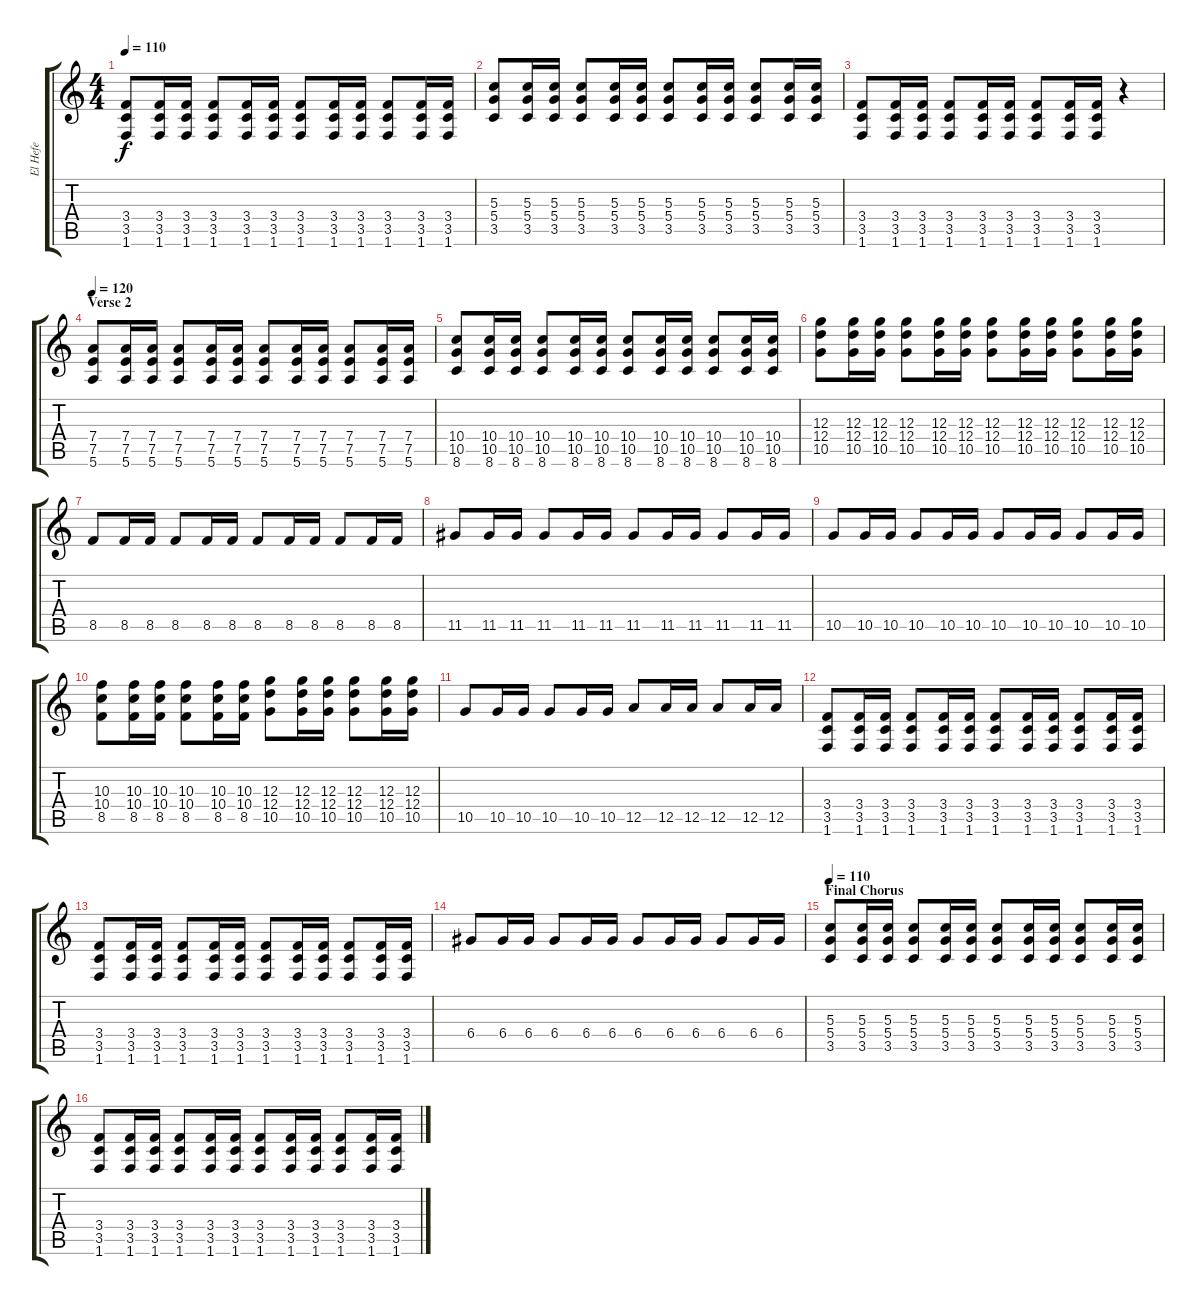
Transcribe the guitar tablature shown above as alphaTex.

\track ("El Hefe" "El Hefe") {instrument overdrivenguitar}
\staff {score tabs}
\tuning (E4 B3 G3 D3 A2 E2) {hide}
\ts (4 4)
\tempo 110
\clef g2
\ks c
(3.4 3.5 1.6).8{dy f} (3.4 3.5 1.6).16 (3.4 3.5 1.6).16 (3.4 3.5 1.6).8 (3.4 3.5 1.6).16 (3.4 3.5 1.6).16 (3.4 3.5 1.6).8 (3.4 3.5 1.6).16 (3.4 3.5 1.6).16 (3.4 3.5 1.6).8 (3.4 3.5 1.6).16 (3.4 3.5 1.6).16 |
(5.3 5.4 3.5).8 (5.3 5.4 3.5).16 (5.3 5.4 3.5).16 (5.3 5.4 3.5).8 (5.3 5.4 3.5).16 (5.3 5.4 3.5).16 (5.3 5.4 3.5).8 (5.3 5.4 3.5).16 (5.3 5.4 3.5).16 (5.3 5.4 3.5).8 (5.3 5.4 3.5).16 (5.3 5.4 3.5).16 |
(3.4 3.5 1.6).8 (3.4 3.5 1.6).16 (3.4 3.5 1.6).16 (3.4 3.5 1.6).8 (3.4 3.5 1.6).16 (3.4 3.5 1.6).16 (3.4 3.5 1.6).8 (3.4 3.5 1.6).16 (3.4 3.5 1.6).16 r.4 |
\section ("" "Verse 2")
\tempo 120
(7.4 7.5 5.6).8 (7.4 7.5 5.6).16 (7.4 7.5 5.6).16 (7.4 7.5 5.6).8 (7.4 7.5 5.6).16 (7.4 7.5 5.6).16 (7.4 7.5 5.6).8 (7.4 7.5 5.6).16 (7.4 7.5 5.6).16 (7.4 7.5 5.6).8 (7.4 7.5 5.6).16 (7.4 7.5 5.6).16 |
(10.4 10.5 8.6).8 (10.4 10.5 8.6).16 (10.4 10.5 8.6).16 (10.4 10.5 8.6).8 (10.4 10.5 8.6).16 (10.4 10.5 8.6).16 (10.4 10.5 8.6).8 (10.4 10.5 8.6).16 (10.4 10.5 8.6).16 (10.4 10.5 8.6).8 (10.4 10.5 8.6).16 (10.4 10.5 8.6).16 |
(12.3 12.4 10.5).8 (12.3 12.4 10.5).16 (12.3 12.4 10.5).16 (12.3 12.4 10.5).8 (12.3 12.4 10.5).16 (12.3 12.4 10.5).16 (12.3 12.4 10.5).8 (12.3 12.4 10.5).16 (12.3 12.4 10.5).16 (12.3 12.4 10.5).8 (12.3 12.4 10.5).16 (12.3 12.4 10.5).16 |
8.5.8 8.5.16 8.5.16 8.5.8 8.5.16 8.5.16 8.5.8 8.5.16 8.5.16 8.5.8 8.5.16 8.5.16 |
11.5.8 11.5.16 11.5.16 11.5.8 11.5.16 11.5.16 11.5.8 11.5.16 11.5.16 11.5.8 11.5.16 11.5.16 |
10.5.8 10.5.16 10.5.16 10.5.8 10.5.16 10.5.16 10.5.8 10.5.16 10.5.16 10.5.8 10.5.16 10.5.16 |
(10.3 10.4 8.5).8 (10.3 10.4 8.5).16 (10.3 10.4 8.5).16 (10.3 10.4 8.5).8 (10.3 10.4 8.5).16 (10.3 10.4 8.5).16 (12.3 12.4 10.5).8 (12.3 12.4 10.5).16 (12.3 12.4 10.5).16 (12.3 12.4 10.5).8 (12.3 12.4 10.5).16 (12.3 12.4 10.5).16 |
10.5.8 10.5.16 10.5.16 10.5.8 10.5.16 10.5.16 12.5.8 12.5.16 12.5.16 12.5.8 12.5.16 12.5.16 |
(3.4 3.5 1.6).8 (3.4 3.5 1.6).16 (3.4 3.5 1.6).16 (3.4 3.5 1.6).8 (3.4 3.5 1.6).16 (3.4 3.5 1.6).16 (3.4 3.5 1.6).8 (3.4 3.5 1.6).16 (3.4 3.5 1.6).16 (3.4 3.5 1.6).8 (3.4 3.5 1.6).16 (3.4 3.5 1.6).16 |
(3.4 3.5 1.6).8 (3.4 3.5 1.6).16 (3.4 3.5 1.6).16 (3.4 3.5 1.6).8 (3.4 3.5 1.6).16 (3.4 3.5 1.6).16 (3.4 3.5 1.6).8 (3.4 3.5 1.6).16 (3.4 3.5 1.6).16 (3.4 3.5 1.6).8 (3.4 3.5 1.6).16 (3.4 3.5 1.6).16 |
6.4.8 6.4.16 6.4.16 6.4.8 6.4.16 6.4.16 6.4.8 6.4.16 6.4.16 6.4.8 6.4.16 6.4.16 |
\section ("" "Final Chorus")
\tempo 110
(5.3 5.4 3.5).8 (5.3 5.4 3.5).16 (5.3 5.4 3.5).16 (5.3 5.4 3.5).8 (5.3 5.4 3.5).16 (5.3 5.4 3.5).16 (5.3 5.4 3.5).8 (5.3 5.4 3.5).16 (5.3 5.4 3.5).16 (5.3 5.4 3.5).8 (5.3 5.4 3.5).16 (5.3 5.4 3.5).16 |
(3.4 3.5 1.6).8 (3.4 3.5 1.6).16 (3.4 3.5 1.6).16 (3.4 3.5 1.6).8 (3.4 3.5 1.6).16 (3.4 3.5 1.6).16 (3.4 3.5 1.6).8 (3.4 3.5 1.6).16 (3.4 3.5 1.6).16 (3.4 3.5 1.6).8 (3.4 3.5 1.6).16 (3.4 3.5 1.6).16
